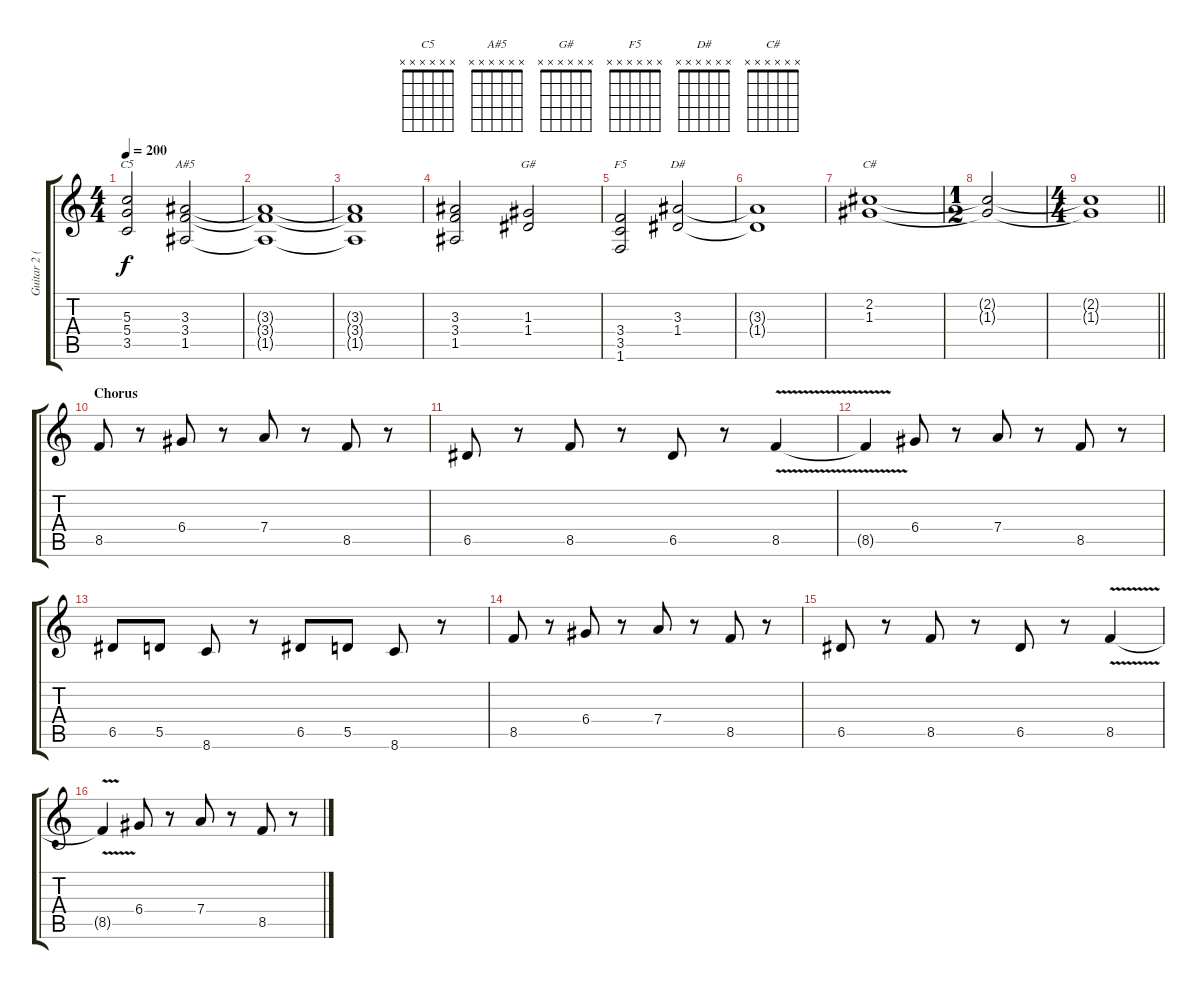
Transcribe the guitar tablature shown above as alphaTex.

\track ("Guitar 2 (doubled)" "Guitar 2 (") {instrument overdrivenguitar}
\staff {score tabs}
\tuning (E4 B3 G3 D3 A2 E2) {hide}
\chord ("C5" x x x x x x)
\chord ("A#5" x x x x x x)
\chord ("G#" x x x x x x)
\chord ("F5" x x x x x x)
\chord ("D#" x x x x x x)
\chord ("C#" x x x x x x)
\ts (4 4)
\tempo 200
\clef g2
\ks c
(5.3 5.4 3.5).2{ch "C5" dy f} (3.3 3.4 1.5).2{ch "A#5"} |
(3.3{t} 3.4{t} 1.5{t}).1 |
(3.3{t} 3.4{t} 1.5{t}).1 |
(3.3 3.4 1.5).2 (1.3 1.4).2{ch "G#"} |
(3.4 3.5 1.6).2{ch "F5"} (3.3 1.4).2{ch "D#"} |
(3.3{t} 1.4{t}).1 |
(2.2 1.3).1{ch "C#"} |
\ts (1 2)
(2.2{t} 1.3{t}).2 |
\ts (4 4)
\barLineRight lightlight
(2.2{t} 1.3{t}).1 |
\section ("" "Chorus")
8.5.8 r.8 6.4.8 r.8 7.4.8 r.8 8.5.8 r.8 |
6.5.8 r.8 8.5.8 r.8 6.5.8 r.8 8.5{v}.4 |
8.5{t}.4 6.4.8 r.8 7.4.8 r.8 8.5.8 r.8 |
6.5.8 5.5.8 8.6.8 r.8 6.5.8 5.5.8 8.6.8 r.8 |
8.5.8 r.8 6.4.8 r.8 7.4.8 r.8 8.5.8 r.8 |
6.5.8 r.8 8.5.8 r.8 6.5.8 r.8 8.5{v}.4 |
8.5{t}.4 6.4.8 r.8 7.4.8 r.8 8.5.8 r.8
